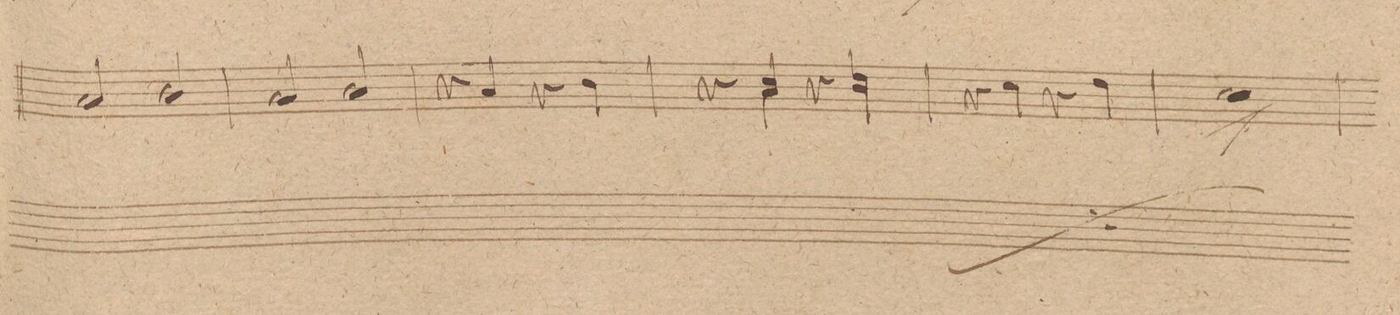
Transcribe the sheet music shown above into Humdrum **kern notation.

**kern	**dynam
*I"Clarnetto. in A.	*
*clefG2	*
*k[f#c#g#]	*
*met(c|)	*
*M2/2	*
2f#/	.
2g#/	.
=65	=65
2f#/	.
2g#/	.
=66	=66
4r	.
4f#/	.
4r	.
4g#\	.
=67	=67
*^	*
4r	4ryy	.
4a/	4f#\	.
4r	4ryy	.
4b/	4g#\	.
*v	*v	*
=68	=68
4r	.
4a\	.
4r	.
4b\	.
=69	=69
1a	>
.	]
=70	=70
*-	*-
